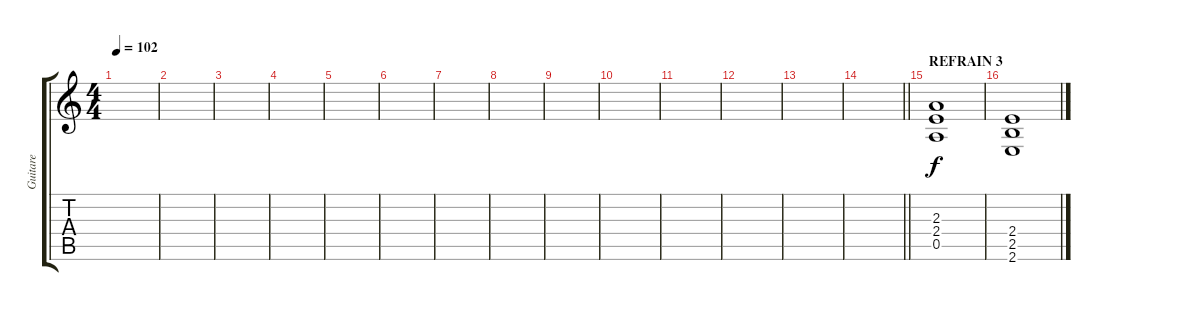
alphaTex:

\track ("Guitare" "Guitare") {instrument distortionguitar}
\staff {score tabs}
\tuning (E4 B3 G3 D3 A2 D2) {hide}
\ts (4 4)
\tempo 102
\clef g2
\ks c
|
|
|
|
|
|
|
|
|
|
|
|
|
\barLineRight lightlight
|
\section ("" "REFRAIN 3")
(2.3 2.4 0.5).1 |
(2.4 2.5 2.6).1
